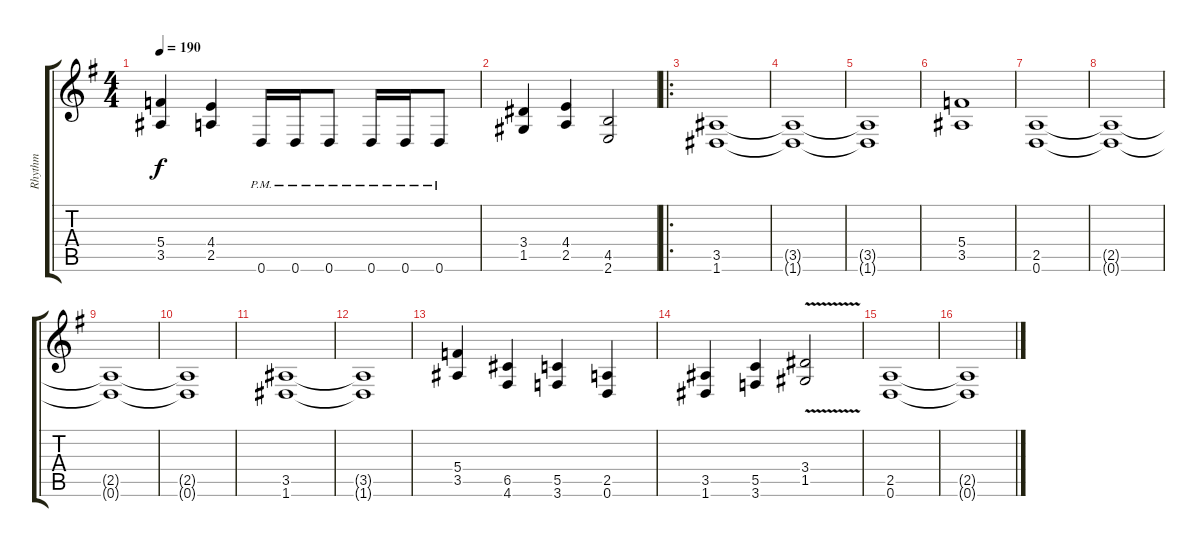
\track ("Rhythm" "Rhythm") {instrument overdrivenguitar}
\staff {score tabs}
\tuning (D4 A3 F3 C3 G2 D2) {hide}
\ts (4 4)
\tempo 190
\clef g2
\ks g
(5.4 3.5).4{dy f} (4.4 2.5).4 0.6{pm}.16 0.6{pm}.16 0.6{pm}.8 0.6{pm}.16 0.6{pm}.16 0.6{pm}.8 |
(3.4 1.5).4 (4.4 2.5).4 (4.5 2.6).2 |
\ro
(3.5 1.6).1 |
(3.5{t} 1.6{t}).1 |
(3.5{t} 1.6{t}).1 |
(5.4 3.5).1 |
(2.5 0.6).1 |
(2.5{t} 0.6{t}).1 |
(2.5{t} 0.6{t}).1 |
(2.5{t} 0.6{t}).1 |
(3.5 1.6).1 |
(3.5{t} 1.6{t}).1 |
(5.4 3.5).4 (6.5 4.6).4 (5.5 3.6).4 (2.5 0.6).4 |
(3.5 1.6).4 (5.5 3.6).4 (3.4{v} 1.5{v}).2 |
(2.5 0.6).1 |
(2.5{t} 0.6{t}).1
